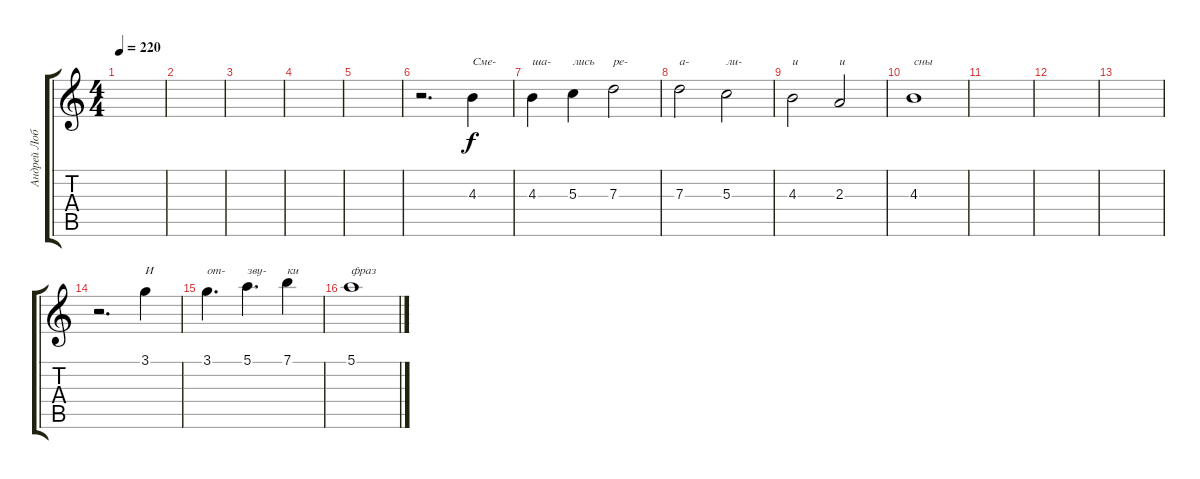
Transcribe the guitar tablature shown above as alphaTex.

\track ("Андрей Лобашев" "Андрей Лоб") {instrument contrabass}
\staff {score tabs}
\tuning (E4 B3 G3 D3 A2 E2) {hide}
\ts (4 4)
\tempo 220
\clef g2
\ks c
|
|
|
|
|
r.2{d} 4.3.4{txt "Сме-"} |
4.3.4{txt "ша-"} 5.3.4{txt "лись"} 7.3.2{txt "ре-"} |
7.3.2{txt "а-"} 5.3.2{txt "ли-"} |
4.3.2{txt "и"} 2.3.2{txt "и"} |
4.3.1{txt "сны"} |
|
|
|
r.2{d} 3.1.4{txt "И"} |
3.1.4{d txt "от-"} 5.1.4{d txt "зву-"} 7.1.4{txt "ки"} |
5.1.1{txt "фраз"}
